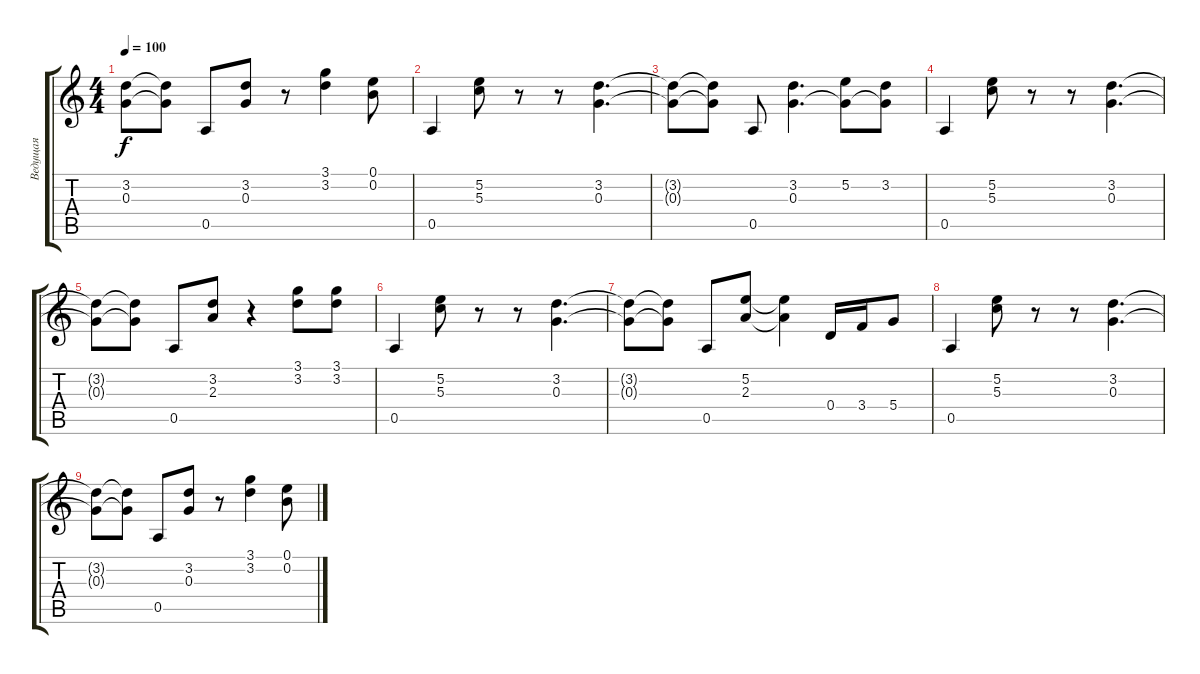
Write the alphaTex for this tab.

\track ("Ведущая" "Ведущая") {instrument electricguitarjazz}
\staff {score tabs}
\tuning (E4 B3 G3 D3 A2 E2) {hide}
\ts (4 4)
\tempo 100
\clef g2
\ks c
(3.2{t} 0.3{t}).8{dy f} (3.2{t} 0.3{t}).8 0.5.8 (3.2 0.3).8 r.8 (3.1 3.2).4 (0.1 0.2).8 |
0.5.4{volume 0} (5.2 5.3).8 r.8 r.8 (3.2 0.3).4{d} |
(3.2{t} 0.3{t}).8 (3.2{t} 0.3{t}).8 0.5.8 (3.2 0.3).4{d} (5.2 0.3{t}).8 (3.2 0.3{t}).8 |
0.5.4 (5.2 5.3).8 r.8 r.8 (3.2 0.3).4{d} |
(3.2{t} 0.3{t}).8 (3.2{t} 0.3{t}).8 0.5.8 (3.2 2.3).8 r.4 (3.1 3.2).8 (3.1 3.2).8 |
0.5.4 (5.2 5.3).8 r.8 r.8 (3.2 0.3).4{d} |
(3.2{t} 0.3{t}).8 (3.2{t} 0.3{t}).8 0.5.8 (5.2 2.3).8 (5.2{t} 2.3{t}).4 0.4.16 3.4.16 5.4.8 |
0.5.4 (5.2 5.3).8 r.8 r.8 (3.2 0.3).4{d} |
(3.2{t} 0.3{t}).8 (3.2{t} 0.3{t}).8 0.5.8 (3.2 0.3).8 r.8 (3.1 3.2).4 (0.1 0.2).8
